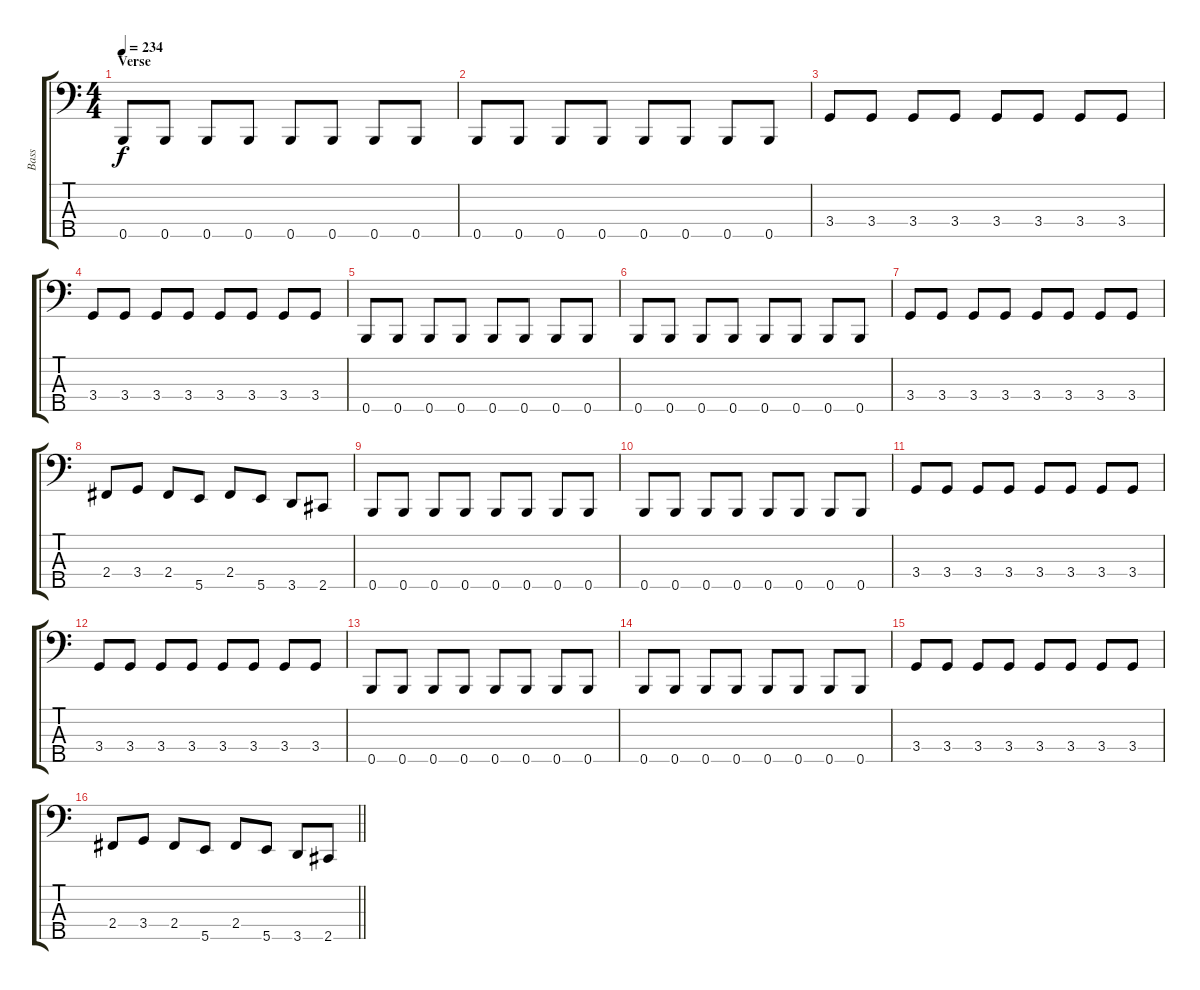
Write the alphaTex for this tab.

\track ("Bass" "Bass") {instrument electricbasspick}
\staff {score tabs}
\tuning (G2 D2 A1 E1 B0) {hide}
\ts (4 4)
\section ("" "Verse")
\tempo 234
\clef f4
\ks c
0.5.8{dy f instrument electricbasspick} 0.5.8 0.5.8 0.5.8 0.5.8 0.5.8 0.5.8 0.5.8 |
0.5.8 0.5.8 0.5.8 0.5.8 0.5.8 0.5.8 0.5.8 0.5.8 |
3.4.8 3.4.8 3.4.8 3.4.8 3.4.8 3.4.8 3.4.8 3.4.8 |
3.4.8 3.4.8 3.4.8 3.4.8 3.4.8 3.4.8 3.4.8 3.4.8 |
0.5.8 0.5.8 0.5.8 0.5.8 0.5.8 0.5.8 0.5.8 0.5.8 |
0.5.8 0.5.8 0.5.8 0.5.8 0.5.8 0.5.8 0.5.8 0.5.8 |
3.4.8 3.4.8 3.4.8 3.4.8 3.4.8 3.4.8 3.4.8 3.4.8 |
2.4.8 3.4.8 2.4.8 5.5.8 2.4.8 5.5.8 3.5.8 2.5.8 |
0.5.8 0.5.8 0.5.8 0.5.8 0.5.8 0.5.8 0.5.8 0.5.8 |
0.5.8 0.5.8 0.5.8 0.5.8 0.5.8 0.5.8 0.5.8 0.5.8 |
3.4.8 3.4.8 3.4.8 3.4.8 3.4.8 3.4.8 3.4.8 3.4.8 |
3.4.8 3.4.8 3.4.8 3.4.8 3.4.8 3.4.8 3.4.8 3.4.8 |
0.5.8 0.5.8 0.5.8 0.5.8 0.5.8 0.5.8 0.5.8 0.5.8 |
0.5.8 0.5.8 0.5.8 0.5.8 0.5.8 0.5.8 0.5.8 0.5.8 |
3.4.8 3.4.8 3.4.8 3.4.8 3.4.8 3.4.8 3.4.8 3.4.8 |
\barLineRight lightlight
2.4.8 3.4.8 2.4.8 5.5.8 2.4.8 5.5.8 3.5.8 2.5.8
